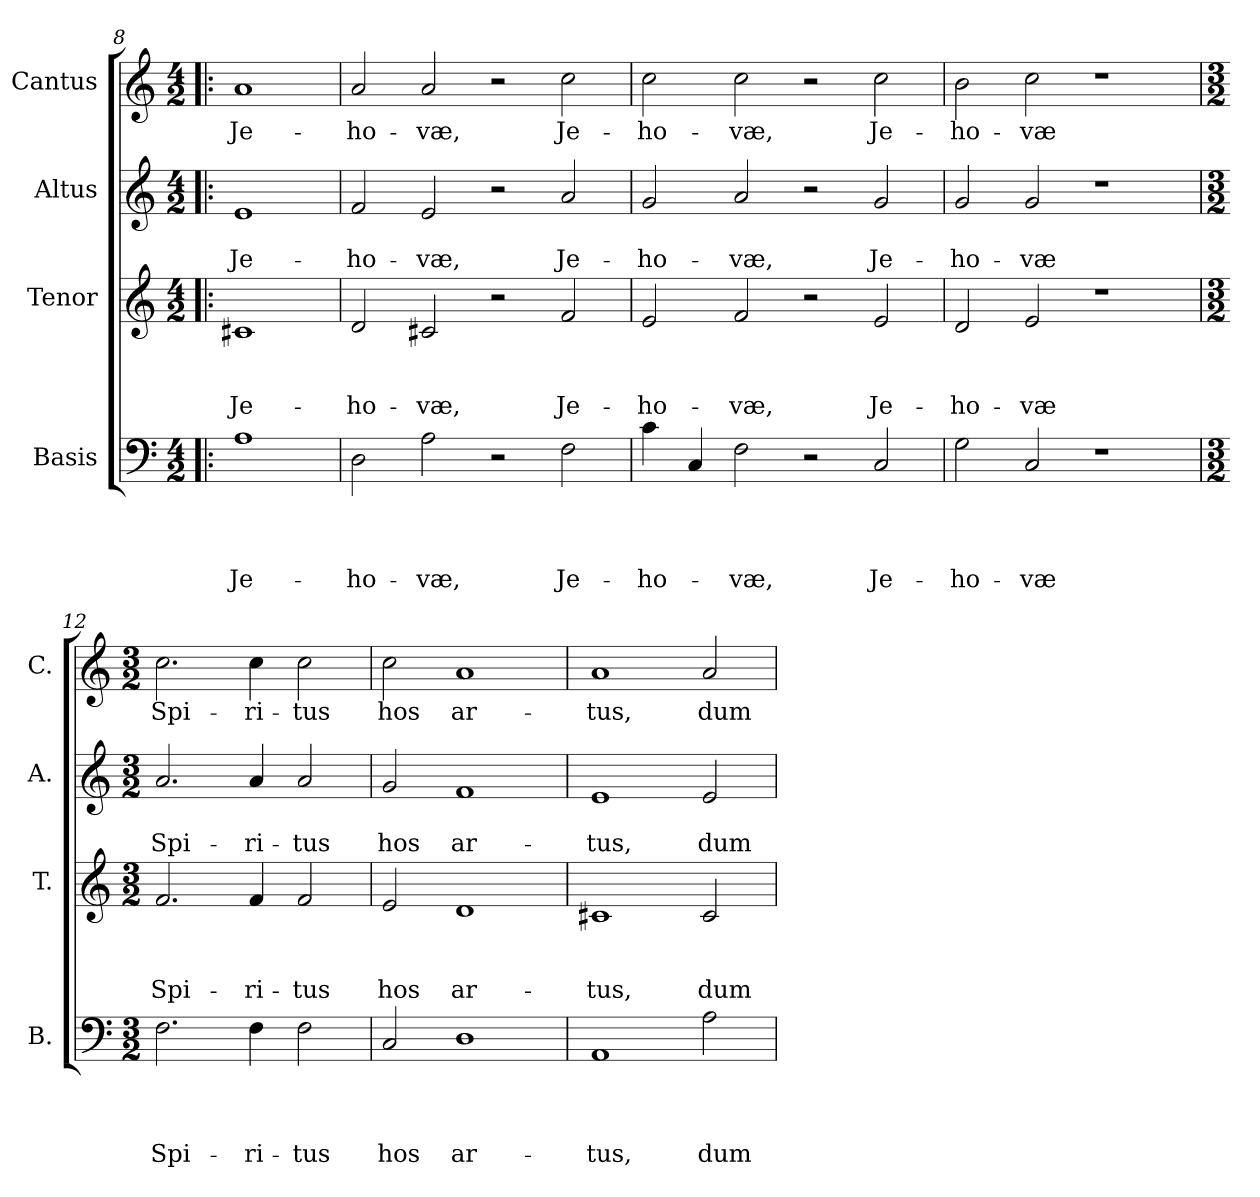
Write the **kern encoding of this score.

**kern	**text	**text	**text	**text	**kern	**text	**text	**text	**kern	**text	**text	**kern	**text
*part4	*part4	*part4	*part4	*part4	*part3	*part3	*part3	*part3	*part2	*part2	*part2	*part1	*part1
*staff4	*staff4	*staff4	*staff4	*staff4	*staff3	*staff3	*staff3	*staff3	*staff2	*staff2	*staff2	*staff1	*staff1
*I"Basis	*	*	*	*	*I"Tenor	*	*	*	*I"Altus	*	*	*I"Cantus	*
*I'B.	*	*	*	*	*I'T.	*	*	*	*I'A.	*	*	*I'C.	*
!!LO:LB:g=z
*clefF4	*	*	*	*	*clefG2	*	*	*	*clefG2	*	*	*clefG2	*
*k[]	*	*	*	*	*k[]	*	*	*	*k[]	*	*	*k[]	*
*C:	*	*	*	*	*C:	*	*	*	*C:	*	*	*C:	*
*M4/2	*	*	*	*	*M4/2	*	*	*	*M4/2	*	*	*M4/2	*
=8!|:	=8!|:	=8!|:	=8!|:	=8!|:	=8!|:	=8!|:	=8!|:	=8!|:	=8!|:	=8!|:	=8!|:	=8!|:	=8!|:
!	!	!	!	!LO:LY:b	!	!	!	!LO:LY:b	!	!	!LO:LY:b	!	!LO:LY:b
1A	.	.	.	Je-	1c#X	.	.	Je-	1e	.	Je-	1a	Je-
=9	=9	=9	=9	=9	=9	=9	=9	=9	=9	=9	=9	=9	=9
!	!	!	!	!LO:LY:b	!	!	!	!LO:LY:b	!	!	!LO:LY:b	!	!LO:LY:b
2D\	.	.	.	-ho-	2d/	.	.	-ho-	2f/	.	-ho-	2a/	-ho-
!	!	!	!	!LO:LY:b	!	!	!	!LO:LY:b	!	!	!LO:LY:b	!	!LO:LY:b
2A\	.	.	.	-væ,	2c#X/	.	.	-væ,	2e/	.	-væ,	2a/	-væ,
2r	.	.	.	.	2r	.	.	.	2r	.	.	2r	.
!	!	!	!	!LO:LY:b	!	!	!	!LO:LY:b	!	!	!LO:LY:b	!	!LO:LY:b
2F\	.	.	.	Je-	2f/	.	.	Je-	2a/	.	Je-	2cc\	Je-
=10	=10	=10	=10	=10	=10	=10	=10	=10	=10	=10	=10	=10	=10
!	!	!	!	!LO:LY:b	!	!	!	!LO:LY:b	!	!	!LO:LY:b	!	!LO:LY:b
4c\	.	.	.	-ho-	2e/	.	.	-ho-	2g/	.	-ho-	2cc\	-ho-
4C/	.	.	.	.	.	.	.	.	.	.	.	.	.
!	!	!	!	!LO:LY:b	!	!	!	!LO:LY:b	!	!	!LO:LY:b	!	!LO:LY:b
2F\	.	.	.	-væ,	2f/	.	.	-væ,	2a/	.	-væ,	2cc\	-væ,
2r	.	.	.	.	2r	.	.	.	2r	.	.	2r	.
!	!	!	!	!LO:LY:b	!	!	!	!LO:LY:b	!	!	!LO:LY:b	!	!LO:LY:b
2C/	.	.	.	Je-	2e/	.	.	Je-	2g/	.	Je-	2cc\	Je-
=11	=11	=11	=11	=11	=11	=11	=11	=11	=11	=11	=11	=11	=11
!	!	!	!	!LO:LY:b	!	!	!	!LO:LY:b	!	!	!LO:LY:b	!	!LO:LY:b
2G\	.	.	.	-ho-	2d/	.	.	-ho-	2g/	.	-ho-	2b\	-ho-
!	!	!	!	!LO:LY:b	!	!	!	!LO:LY:b	!	!	!LO:LY:b	!	!LO:LY:b
2C/	.	.	.	-væ	2e/	.	.	-væ	2g/	.	-væ	2cc\	-væ
1r	.	.	.	.	1r	.	.	.	1r	.	.	1r	.
=12	=12	=12	=12	=12	=12	=12	=12	=12	=12	=12	=12	=12	=12
*M3/2	*	*	*	*	*M3/2	*	*	*	*M3/2	*	*	*M3/2	*
!	!	!	!	!LO:LY:b	!	!	!	!LO:LY:b	!	!	!LO:LY:b	!	!LO:LY:b
2.F\	.	.	.	Spi-	2.f/	.	.	Spi-	2.a/	.	Spi-	2.cc\	Spi-
!	!	!	!	!LO:LY:b	!	!	!	!LO:LY:b	!	!	!LO:LY:b	!	!LO:LY:b
4F\	.	.	.	-ri-	4f/	.	.	-ri-	4a/	.	-ri-	4cc\	-ri-
!	!	!	!	!LO:LY:b	!	!	!	!LO:LY:b	!	!	!LO:LY:b	!	!LO:LY:b
2F\	.	.	.	-tus	2f/	.	.	-tus	2a/	.	-tus	2cc\	-tus
=13	=13	=13	=13	=13	=13	=13	=13	=13	=13	=13	=13	=13	=13
!	!	!	!	!LO:LY:b	!	!	!	!LO:LY:b	!	!	!LO:LY:b	!	!LO:LY:b
2C/	.	.	.	hos	2e/	.	.	hos	2g/	.	hos	2cc\	hos
!	!	!	!	!LO:LY:b	!	!	!	!LO:LY:b	!	!	!LO:LY:b	!	!LO:LY:b
1D	.	.	.	ar-	1d	.	.	ar-	1f	.	ar-	1a	ar-
=14	=14	=14	=14	=14	=14	=14	=14	=14	=14	=14	=14	=14	=14
!	!	!	!	!LO:LY:b	!	!	!	!LO:LY:b	!	!	!LO:LY:b	!	!LO:LY:b
1AA	.	.	.	-tus,	1c#X	.	.	-tus,	1e	.	-tus,	1a	-tus,
!	!	!	!	!LO:LY:b	!	!	!	!LO:LY:b	!	!	!LO:LY:b	!	!LO:LY:b
2A\	.	.	.	dum	2c#/	.	.	dum	2e/	.	dum	2a/	dum
=	=	=	=	=	=	=	=	=	=	=	=	=	=
*-	*-	*-	*-	*-	*-	*-	*-	*-	*-	*-	*-	*-	*-
